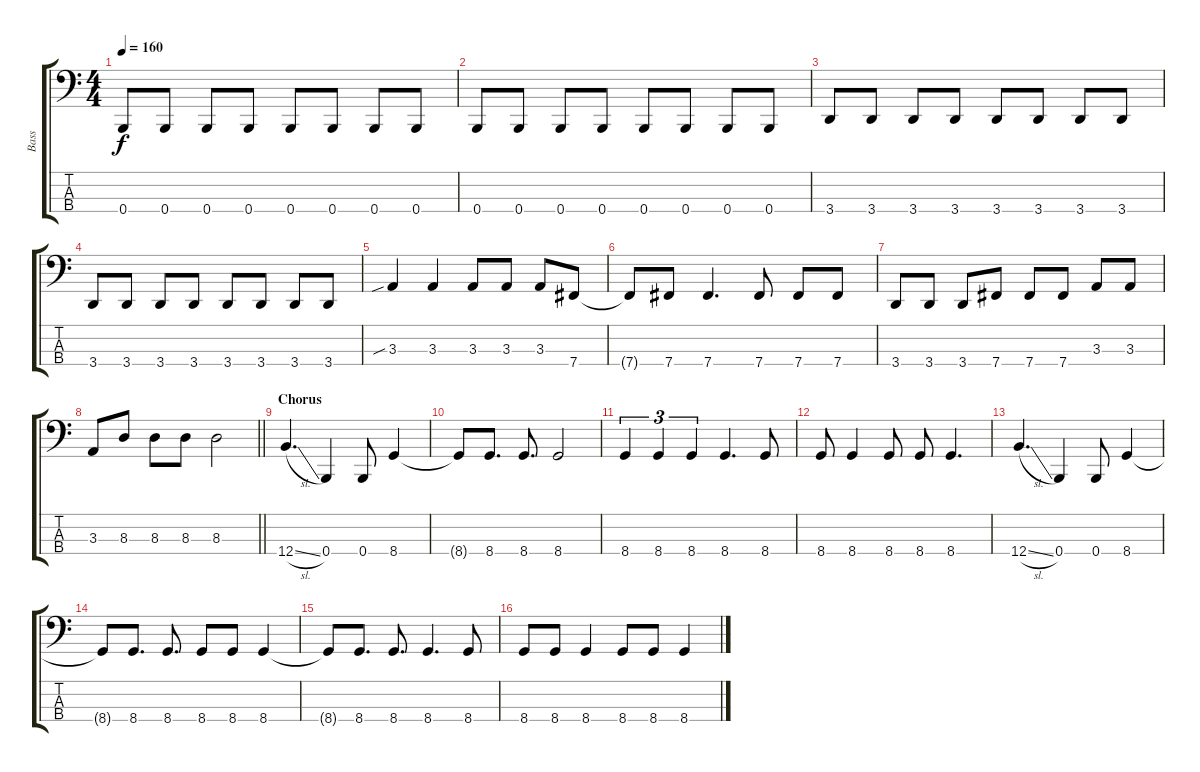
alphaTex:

\track ("Bass" "Bass") {instrument electricbassfinger}
\staff {score tabs}
\tuning (E2 B1 Gb1 B0) {hide}
\ts (4 4)
\tempo 160
\clef f4
\ks c
0.4.8{dy f} 0.4.8 0.4.8 0.4.8 0.4.8 0.4.8 0.4.8 0.4.8 |
0.4.8 0.4.8 0.4.8 0.4.8 0.4.8 0.4.8 0.4.8 0.4.8 |
3.4.8 3.4.8 3.4.8 3.4.8 3.4.8 3.4.8 3.4.8 3.4.8 |
3.4.8 3.4.8 3.4.8 3.4.8 3.4.8 3.4.8 3.4.8 3.4.8 |
3.3{sib}.4 3.3.4 3.3.8 3.3.8 3.3.8 7.4.8 |
7.4{t}.8 7.4.8 7.4.4{d} 7.4.8 7.4.8 7.4.8 |
3.4.8 3.4.8 3.4.8 7.4.8 7.4.8 7.4.8 3.3.8 3.3.8 |
\barLineRight lightlight
3.3.8 8.3.8 8.3.8 8.3.8 8.3.2 |
\section ("" "Chorus")
12.4{sl}.4{d} 0.4.4 0.4.8 8.4.4 |
8.4{t}.8 8.4.8{d} 8.4.8{d} 8.4.2 |
8.4.4{tu (3 2)} 8.4.4{tu (3 2)} 8.4.4{tu (3 2)} 8.4.4{d} 8.4.8 |
8.4.8 8.4.4 8.4.8 8.4.8 8.4.4{d} |
12.4{sl}.4{d} 0.4.4 0.4.8 8.4.4 |
8.4{t}.8 8.4.8{d} 8.4.8{d} 8.4.8 8.4.8 8.4.4 |
8.4{t}.8 8.4.8{d} 8.4.8{d} 8.4.4{d} 8.4.8 |
8.4.8 8.4.8 8.4.4 8.4.8 8.4.8 8.4.4
